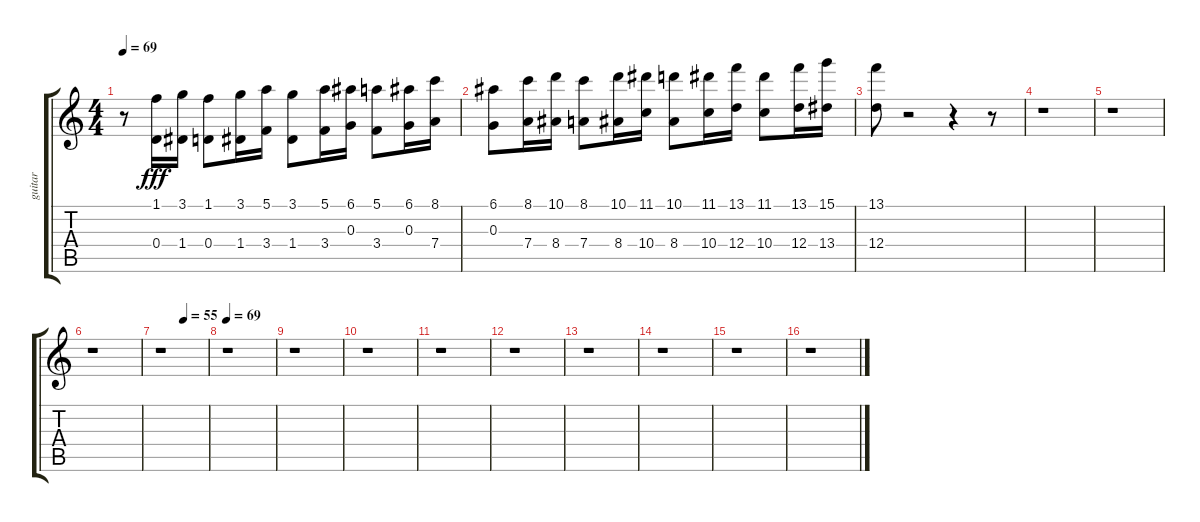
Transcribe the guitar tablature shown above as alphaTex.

\track ("guitar" "guitar") {instrument acousticguitarnylon}
\staff {score tabs}
\tuning (E4 B3 G3 D3 A2 E2) {hide}
\ts (4 4)
\tempo 69
\clef g2
\ks c
r.8{dy fff} (1.1 0.4).16 (3.1 1.4).16 (1.1 0.4).8 (3.1 1.4).16 (5.1 3.4).16 (3.1 1.4).8 (5.1 3.4).16 (6.1 0.3).16 (5.1 3.4).8 (6.1 0.3).16 (8.1 7.4).16 |
(6.1 0.3).8 (8.1 7.4).16 (10.1 8.4).16 (8.1 7.4).8 (10.1 8.4).16 (11.1 10.4).16 (10.1 8.4).8 (11.1 10.4).16 (13.1 12.4).16 (11.1 10.4).8 (13.1 12.4).16 (15.1 13.4).16 |
(13.1 12.4).8 r.2 r.4 r.8 |
r.1 |
r.1 |
r.1 |
\tempo (55 0.5)
r.1 |
\tempo 69
r.1 |
r.1 |
r.1 |
r.1 |
r.1 |
r.1 |
r.1 |
r.1 |
r.1
